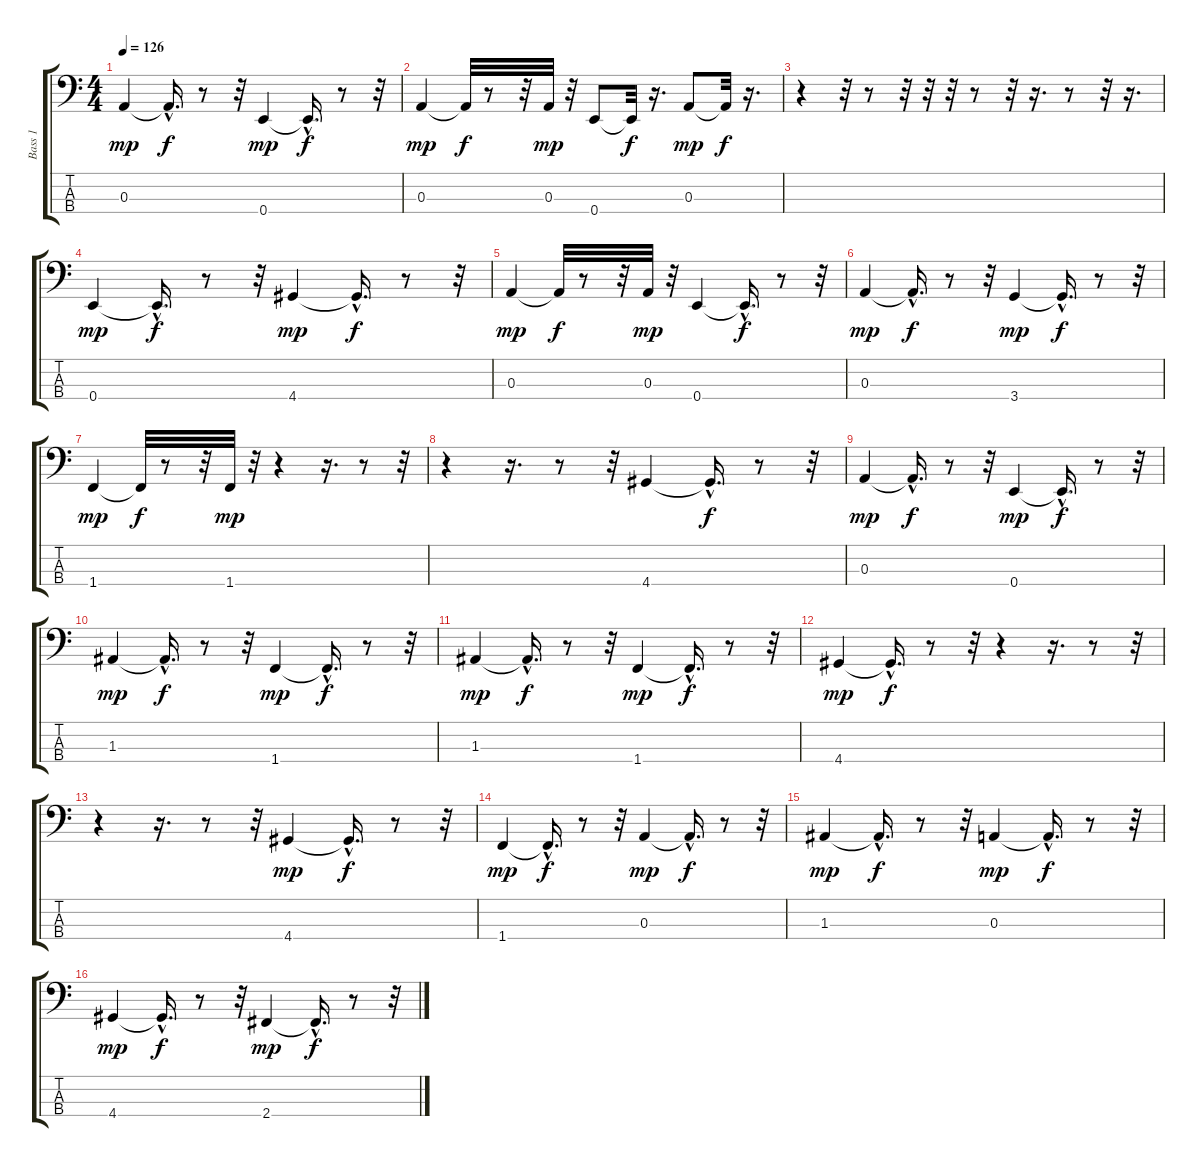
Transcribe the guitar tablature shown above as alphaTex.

\track ("Bass 1" "Bass 1") {instrument fretlessbass}
\staff {score tabs}
\tuning (G2 D2 A1 E1) {hide}
\ts (4 4)
\tempo 126
\clef f4
\ks c
0.3.4{dy mp} 0.3{hac t}.16{d dy f} r.8 r.32 0.4.4{dy mp} 0.4{hac t}.16{d dy f} r.8 r.32 |
0.3.4{dy mp} 0.3{t}.32{dy f} r.8 r.32 0.3.32{dy mp} r.32 0.4.8 0.4{t}.32{dy f} r.16{d} 0.3.8{dy mp} 0.3{t}.32{dy f} r.16{d} |
r.4 r.32 r.8 r.32 r.32 r.32 r.8 r.32 r.16{d} r.8 r.32 r.16{d} |
0.4.4{dy mp} 0.4{hac t}.16{d dy f} r.8 r.32 4.4.4{dy mp} 4.4{hac t}.16{d dy f} r.8 r.32 |
0.3.4{dy mp} 0.3{t}.32{dy f} r.8 r.32 0.3.32{dy mp} r.32 0.4.4 0.4{hac t}.16{d dy f} r.8 r.32 |
0.3.4{dy mp} 0.3{hac t}.16{d dy f} r.8 r.32 3.4.4{dy mp} 3.4{hac t}.16{d dy f} r.8 r.32 |
1.4.4{dy mp} 1.4{t}.32{dy f} r.8 r.32 1.4.32{dy mp} r.32 r.4 r.16{d} r.8 r.32 |
r.4 r.16{d} r.8 r.32 4.4.4 4.4{hac t}.16{d dy f} r.8 r.32 |
0.3.4{dy mp} 0.3{hac t}.16{d dy f} r.8 r.32 0.4.4{dy mp} 0.4{hac t}.16{d dy f} r.8 r.32 |
1.3.4{dy mp} 1.3{hac t}.16{d dy f} r.8 r.32 1.4.4{dy mp} 1.4{hac t}.16{d dy f} r.8 r.32 |
1.3.4{dy mp} 1.3{hac t}.16{d dy f} r.8 r.32 1.4.4{dy mp} 1.4{hac t}.16{d dy f} r.8 r.32 |
4.4.4{dy mp} 4.4{hac t}.16{d dy f} r.8 r.32 r.4 r.16{d} r.8 r.32 |
r.4 r.16{d} r.8 r.32 4.4.4{dy mp} 4.4{hac t}.16{d dy f} r.8 r.32 |
1.4.4{dy mp} 1.4{hac t}.16{d dy f} r.8 r.32 0.3.4{dy mp} 0.3{hac t}.16{d dy f} r.8 r.32 |
1.3.4{dy mp} 1.3{hac t}.16{d dy f} r.8 r.32 0.3.4{dy mp} 0.3{hac t}.16{d dy f} r.8 r.32 |
4.4.4{dy mp} 4.4{hac t}.16{d dy f} r.8 r.32 2.4.4{dy mp} 2.4{hac t}.16{d dy f} r.8 r.32
